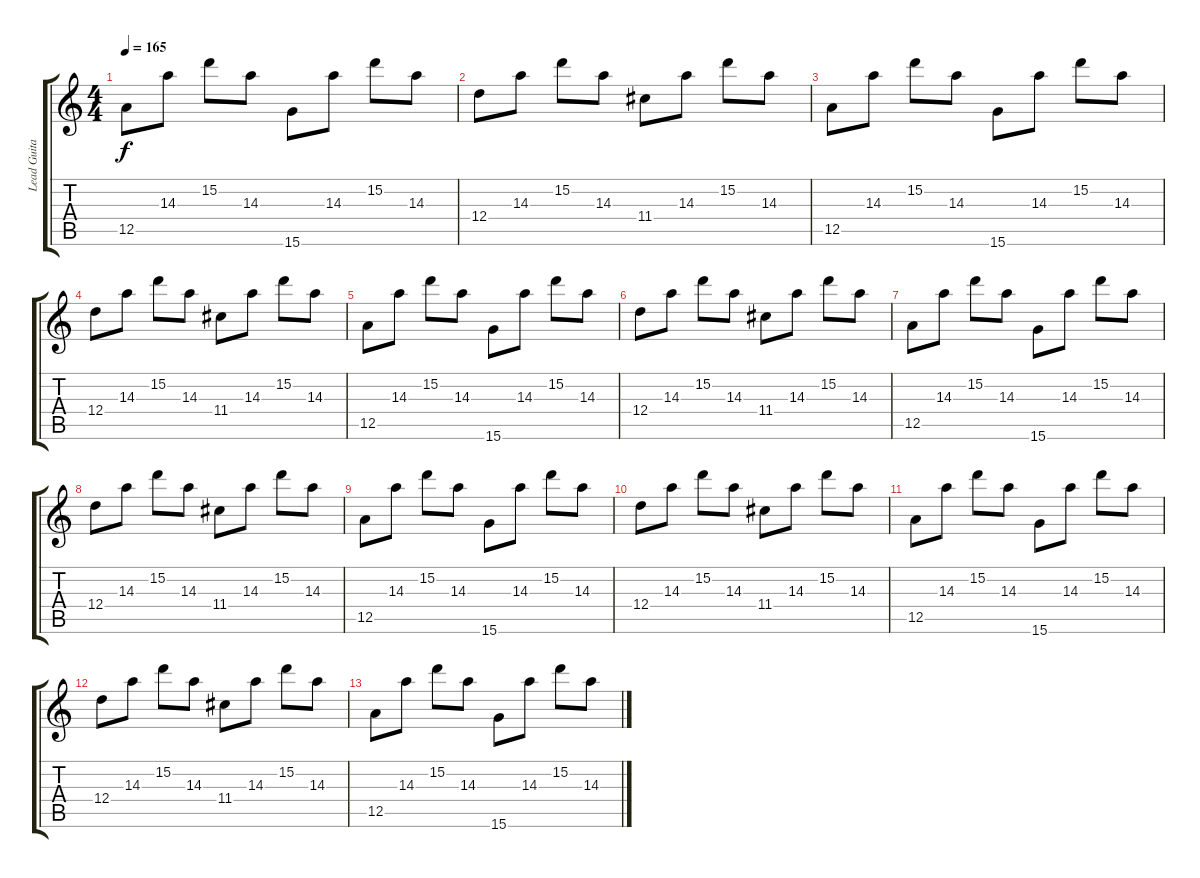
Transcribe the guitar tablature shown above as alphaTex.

\track ("Lead Guitar" "Lead Guita") {instrument electricguitarclean}
\staff {score tabs}
\tuning (E4 B3 G3 D3 A2 E2) {hide}
\ts (4 4)
\tempo 165
\clef g2
\ks c
12.5.8{dy f} 14.3.8 15.2.8 14.3.8 15.6.8 14.3.8 15.2.8 14.3.8 |
12.4.8 14.3.8 15.2.8 14.3.8 11.4.8 14.3.8 15.2.8 14.3.8 |
12.5.8 14.3.8 15.2.8 14.3.8 15.6.8 14.3.8 15.2.8 14.3.8 |
12.4.8 14.3.8 15.2.8 14.3.8 11.4.8 14.3.8 15.2.8 14.3.8 |
12.5.8 14.3.8 15.2.8 14.3.8 15.6.8 14.3.8 15.2.8 14.3.8 |
12.4.8{volume 11 balance 6} 14.3.8 15.2.8 14.3.8 11.4.8 14.3.8 15.2.8 14.3.8 |
12.5.8 14.3.8 15.2.8 14.3.8 15.6.8 14.3.8 15.2.8 14.3.8 |
12.4.8{volume 8 balance 4} 14.3.8 15.2.8 14.3.8 11.4.8 14.3.8 15.2.8 14.3.8 |
12.5.8 14.3.8 15.2.8 14.3.8 15.6.8 14.3.8 15.2.8 14.3.8 |
12.4.8{volume 2 balance 2} 14.3.8 15.2.8 14.3.8 11.4.8 14.3.8 15.2.8 14.3.8 |
12.5.8 14.3.8 15.2.8 14.3.8 15.6.8 14.3.8 15.2.8 14.3.8 |
12.4.8{volume 0 balance 0} 14.3.8 15.2.8 14.3.8 11.4.8 14.3.8 15.2.8 14.3.8 |
12.5.8 14.3.8 15.2.8 14.3.8 15.6.8 14.3.8 15.2.8 14.3.8
